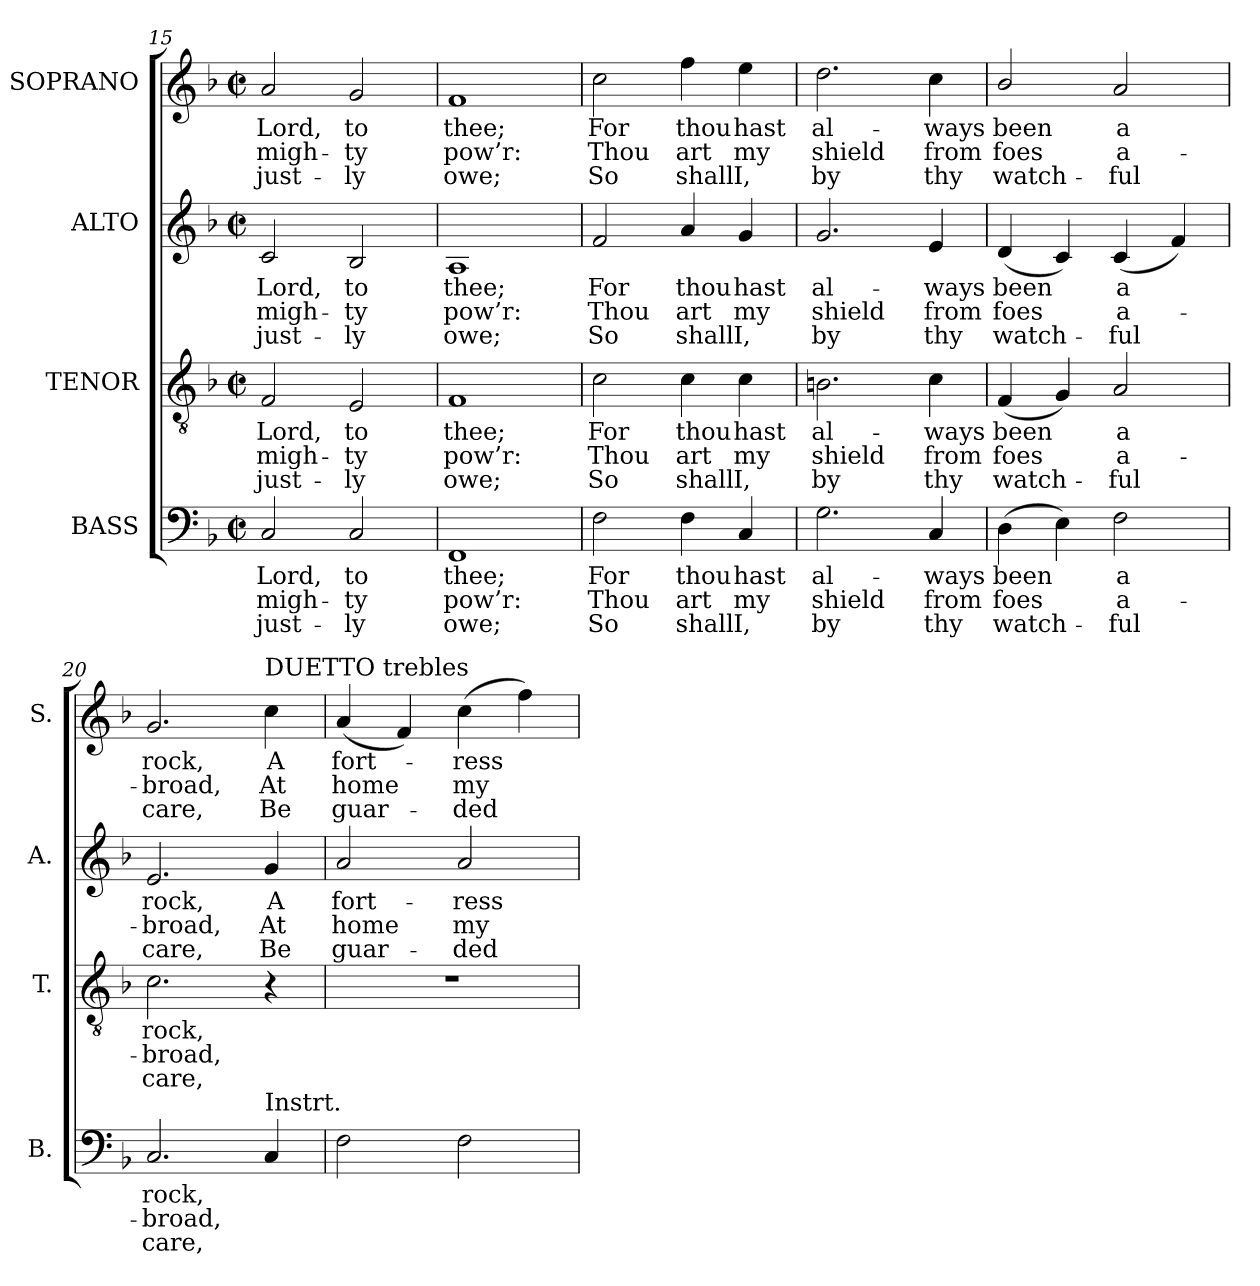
**kern	**text	**text	**text	**kern	**text	**text	**text	**kern	**text	**text	**text	**kern	**text	**text	**text
*part4	*part4	*part4	*part4	*part3	*part3	*part3	*part3	*part2	*part2	*part2	*part2	*part1	*part1	*part1	*part1
*staff4	*staff4	*staff4	*staff4	*staff3	*staff3	*staff3	*staff3	*staff2	*staff2	*staff2	*staff2	*staff1	*staff1	*staff1	*staff1
*I"BASS	*	*	*	*I"TENOR	*	*	*	*I"ALTO	*	*	*	*I"SOPRANO	*	*	*
*I'B.	*	*	*	*I'T.	*	*	*	*I'A.	*	*	*	*I'S.	*	*	*
*clefF4	*	*	*	*clefGv2	*	*	*	*clefG2	*	*	*	*clefG2	*	*	*
*	*	*	*	*ITrd7c12	*	*	*	*	*	*	*	*	*	*	*
*k[b-]	*	*	*	*k[b-]	*	*	*	*k[b-]	*	*	*	*k[b-]	*	*	*
*F:	*	*	*	*F:	*	*	*	*F:	*	*	*	*F:	*	*	*
*M2/2	*	*	*	*M2/2	*	*	*	*M2/2	*	*	*	*M2/2	*	*	*
*met(c|)	*	*	*	*met(c|)	*	*	*	*met(c|)	*	*	*	*met(c|)	*	*	*
=15	=15	=15	=15	=15	=15	=15	=15	=15	=15	=15	=15	=15	=15	=15	=15
!	!LO:LY:b:color=#000000	!LO:LY:b:color=#000000	!LO:LY:b:color=#000000	!	!	!	!	!	!	!	!	!	!	!	!
!	!	!	!	!	!LO:LY:b:color=#000000	!LO:LY:b:color=#000000	!LO:LY:b:color=#000000	!	!	!	!	!	!	!	!
!	!	!	!	!	!	!	!	!	!LO:LY:b:color=#000000	!LO:LY:b:color=#000000	!LO:LY:b:color=#000000	!	!	!	!
!	!	!	!	!	!	!	!	!	!	!	!	!	!LO:LY:b:color=#000000	!LO:LY:b:color=#000000	!LO:LY:b:color=#000000
2Ci/	Lord,	migh-	just-	2FFi/	Lord,	migh-	just-	2ci/	Lord,	migh-	just-	2ai/	Lord,	migh-	just-
!	!LO:LY:b:color=#000000	!LO:LY:b:color=#000000	!LO:LY:b:color=#000000	!	!	!	!	!	!	!	!	!	!	!	!
!	!	!	!	!	!LO:LY:b:color=#000000	!LO:LY:b:color=#000000	!LO:LY:b:color=#000000	!	!	!	!	!	!	!	!
!	!	!	!	!	!	!	!	!	!LO:LY:b:color=#000000	!LO:LY:b:color=#000000	!LO:LY:b:color=#000000	!	!	!	!
!	!	!	!	!	!	!	!	!	!	!	!	!	!LO:LY:b:color=#000000	!LO:LY:b:color=#000000	!LO:LY:b:color=#000000
2Ci/	to	-ty	-ly	2EEi/	to	-ty	-ly	2B-i/	to	-ty	-ly	2gi/	to	-ty	-ly
=16	=16	=16	=16	=16	=16	=16	=16	=16	=16	=16	=16	=16	=16	=16	=16
!	!LO:LY:b:color=#000000	!LO:LY:b:color=#000000	!LO:LY:b:color=#000000	!	!	!	!	!	!	!	!	!	!	!	!
!	!	!	!	!	!LO:LY:b:color=#000000	!LO:LY:b:color=#000000	!LO:LY:b:color=#000000	!	!	!	!	!	!	!	!
!	!	!	!	!	!	!	!	!	!LO:LY:b:color=#000000	!LO:LY:b:color=#000000	!LO:LY:b:color=#000000	!	!	!	!
!	!	!	!	!	!	!	!	!	!	!	!	!	!LO:LY:b:color=#000000	!LO:LY:b:color=#000000	!LO:LY:b:color=#000000
1FFi	thee;	pow’r:	owe;	1FFi	thee;	pow’r:	owe;	1Ai	thee;	pow’r:	owe;	1fi	thee;	pow’r:	owe;
!!LO:LB:g=z
=17	=17	=17	=17	=17	=17	=17	=17	=17	=17	=17	=17	=17	=17	=17	=17
!	!LO:LY:b:color=#000000	!LO:LY:b:color=#000000	!LO:LY:b:color=#000000	!	!	!	!	!	!	!	!	!	!	!	!
!	!	!	!	!	!LO:LY:b:color=#000000	!LO:LY:b:color=#000000	!LO:LY:b:color=#000000	!	!	!	!	!	!	!	!
!	!	!	!	!	!	!	!	!	!LO:LY:b:color=#000000	!LO:LY:b:color=#000000	!LO:LY:b:color=#000000	!	!	!	!
!	!	!	!	!	!	!	!	!	!	!	!	!	!LO:LY:b:color=#000000	!LO:LY:b:color=#000000	!LO:LY:b:color=#000000
2Fi\	For	Thou	So	2Ci\	For	Thou	So	2fi/	For	Thou	So	2cci\	For	Thou	So
!	!LO:LY:b:color=#000000	!LO:LY:b:color=#000000	!LO:LY:b:color=#000000	!	!	!	!	!	!	!	!	!	!	!	!
!	!	!	!	!	!LO:LY:b:color=#000000	!LO:LY:b:color=#000000	!LO:LY:b:color=#000000	!	!	!	!	!	!	!	!
!	!	!	!	!	!	!	!	!	!LO:LY:b:color=#000000	!LO:LY:b:color=#000000	!LO:LY:b:color=#000000	!	!	!	!
!	!	!	!	!	!	!	!	!	!	!	!	!	!LO:LY:b:color=#000000	!LO:LY:b:color=#000000	!LO:LY:b:color=#000000
4Fi\	thou	art	shall	4Ci\	thou	art	shall	4ai/	thou	art	shall	4ffi\	thou	art	shall
!	!LO:LY:b:color=#000000	!LO:LY:b:color=#000000	!LO:LY:b:color=#000000	!	!	!	!	!	!	!	!	!	!	!	!
!	!	!	!	!	!LO:LY:b:color=#000000	!LO:LY:b:color=#000000	!LO:LY:b:color=#000000	!	!	!	!	!	!	!	!
!	!	!	!	!	!	!	!	!	!LO:LY:b:color=#000000	!LO:LY:b:color=#000000	!LO:LY:b:color=#000000	!	!	!	!
!	!	!	!	!	!	!	!	!	!	!	!	!	!LO:LY:b:color=#000000	!LO:LY:b:color=#000000	!LO:LY:b:color=#000000
4Ci/	hast	my	I,	4Ci\	hast	my	I,	4gi/	hast	my	I,	4eei\	hast	my	I,
=18	=18	=18	=18	=18	=18	=18	=18	=18	=18	=18	=18	=18	=18	=18	=18
!	!LO:LY:b:color=#000000	!LO:LY:b:color=#000000	!LO:LY:b:color=#000000	!	!	!	!	!	!	!	!	!	!	!	!
!	!	!	!	!	!LO:LY:b:color=#000000	!LO:LY:b:color=#000000	!LO:LY:b:color=#000000	!	!	!	!	!	!	!	!
!	!	!	!	!	!	!	!	!	!LO:LY:b:color=#000000	!LO:LY:b:color=#000000	!LO:LY:b:color=#000000	!	!	!	!
!	!	!	!	!	!	!	!	!	!	!	!	!	!LO:LY:b:color=#000000	!LO:LY:b:color=#000000	!LO:LY:b:color=#000000
2.Gi\	al-	shield	by	2.BBni\	al-	shield	by	2.gi/	al-	shield	by	2.ddi\	al-	shield	by
!	!LO:LY:b:color=#000000	!LO:LY:b:color=#000000	!LO:LY:b:color=#000000	!	!	!	!	!	!	!	!	!	!	!	!
!	!	!	!	!	!LO:LY:b:color=#000000	!LO:LY:b:color=#000000	!LO:LY:b:color=#000000	!	!	!	!	!	!	!	!
!	!	!	!	!	!	!	!	!	!LO:LY:b:color=#000000	!LO:LY:b:color=#000000	!LO:LY:b:color=#000000	!	!	!	!
!	!	!	!	!	!	!	!	!	!	!	!	!	!LO:LY:b:color=#000000	!LO:LY:b:color=#000000	!LO:LY:b:color=#000000
4Ci/	-ways	from	thy	4Ci\	-ways	from	thy	4ei/	-ways	from	thy	4cci\	-ways	from	thy
=19	=19	=19	=19	=19	=19	=19	=19	=19	=19	=19	=19	=19	=19	=19	=19
!	!LO:LY:b:color=#000000	!LO:LY:b:color=#000000	!LO:LY:b:color=#000000	!	!	!	!	!	!	!	!	!	!	!	!
!	!	!	!	!	!LO:LY:b:color=#000000	!LO:LY:b:color=#000000	!LO:LY:b:color=#000000	!	!	!	!	!	!	!	!
!	!	!	!	!	!	!	!	!	!LO:LY:b:color=#000000	!LO:LY:b:color=#000000	!LO:LY:b:color=#000000	!	!	!	!
!	!	!	!	!	!	!	!	!	!	!	!	!	!LO:LY:b:color=#000000	!LO:LY:b:color=#000000	!LO:LY:b:color=#000000
(4Di\	been	foes	watch-	(4FFi/	been	foes	watch-	(4di/	been	foes	watch-	2b-i/	been	foes	watch-
4Ei\)	.	.	.	4GGi/)	.	.	.	4ci/)	.	.	.	.	.	.	.
!	!LO:LY:b:color=#000000	!LO:LY:b:color=#000000	!LO:LY:b:color=#000000	!	!	!	!	!	!	!	!	!	!	!	!
!	!	!	!	!	!LO:LY:b:color=#000000	!LO:LY:b:color=#000000	!LO:LY:b:color=#000000	!	!	!	!	!	!	!	!
!	!	!	!	!	!	!	!	!	!LO:LY:b:color=#000000	!LO:LY:b:color=#000000	!LO:LY:b:color=#000000	!	!	!	!
!	!	!	!	!	!	!	!	!	!	!	!	!	!LO:LY:b:color=#000000	!LO:LY:b:color=#000000	!LO:LY:b:color=#000000
2Fi\	a	a-	-ful	2AAi/	a	a-	-ful	(4ci/	a	a-	-ful	2ai/	a	a-	-ful
.	.	.	.	.	.	.	.	4fi/)	.	.	.	.	.	.	.
=20	=20	=20	=20	=20	=20	=20	=20	=20	=20	=20	=20	=20	=20	=20	=20
!	!LO:LY:b:color=#000000	!LO:LY:b:color=#000000	!LO:LY:b:color=#000000	!	!	!	!	!	!	!	!	!	!	!	!
!	!	!	!	!	!LO:LY:b:color=#000000	!LO:LY:b:color=#000000	!LO:LY:b:color=#000000	!	!	!	!	!	!	!	!
!	!	!	!	!	!	!	!	!	!LO:LY:b:color=#000000	!LO:LY:b:color=#000000	!LO:LY:b:color=#000000	!	!	!	!
!	!	!	!	!	!	!	!	!	!	!	!	!	!LO:LY:b:color=#000000	!LO:LY:b:color=#000000	!LO:LY:b:color=#000000
2.Ci/	rock,	-broad,	care,	2.Ci\	rock,	-broad,	care,	2.ei/	rock,	-broad,	care,	2.gi/	rock,	-broad,	care,
!	!	!	!	!	!	!	!	!	!LO:LY:b:color=#000000	!LO:LY:b:color=#000000	!LO:LY:b:color=#000000	!	!	!	!
!	!	!	!	!	!	!	!	!	!	!	!	!LO:TX:a:t=DUETTO trebles	!	!	!
!LO:TX:a:t=Instrt.	!	!	!	!	!	!	!	!	!	!	!	!	!	!	!
!	!	!	!	!	!	!	!	!	!	!	!	!	!LO:LY:b:color=#000000	!LO:LY:b:color=#000000	!LO:LY:b:color=#000000
4Ci/	.	.	.	4r	.	.	.	4gi/	A	At	Be	4cci\	A	At	Be
=21	=21	=21	=21	=21	=21	=21	=21	=21	=21	=21	=21	=21	=21	=21	=21
!	!	!	!	!	!	!	!	!	!LO:LY:b:color=#000000	!LO:LY:b:color=#000000	!LO:LY:b:color=#000000	!	!	!	!
!	!	!	!	!	!	!	!	!	!	!	!	!	!LO:LY:b:color=#000000	!LO:LY:b:color=#000000	!LO:LY:b:color=#000000
2Fi\	.	.	.	1r	.	.	.	2ai/	fort-	home	guar-	(4ai/	fort-	home	guar-
.	.	.	.	.	.	.	.	.	.	.	.	4fi/)	.	.	.
!	!	!	!	!	!	!	!	!	!LO:LY:b:color=#000000	!LO:LY:b:color=#000000	!LO:LY:b:color=#000000	!	!	!	!
!	!	!	!	!	!	!	!	!	!	!	!	!	!LO:LY:b:color=#000000	!LO:LY:b:color=#000000	!LO:LY:b:color=#000000
2Fi\	.	.	.	.	.	.	.	2ai/	-ress	my	-ded	(4cci\	-ress	my	-ded
.	.	.	.	.	.	.	.	.	.	.	.	4ffi\)	.	.	.
=	=	=	=	=	=	=	=	=	=	=	=	=	=	=	=
*-	*-	*-	*-	*-	*-	*-	*-	*-	*-	*-	*-	*-	*-	*-	*-
